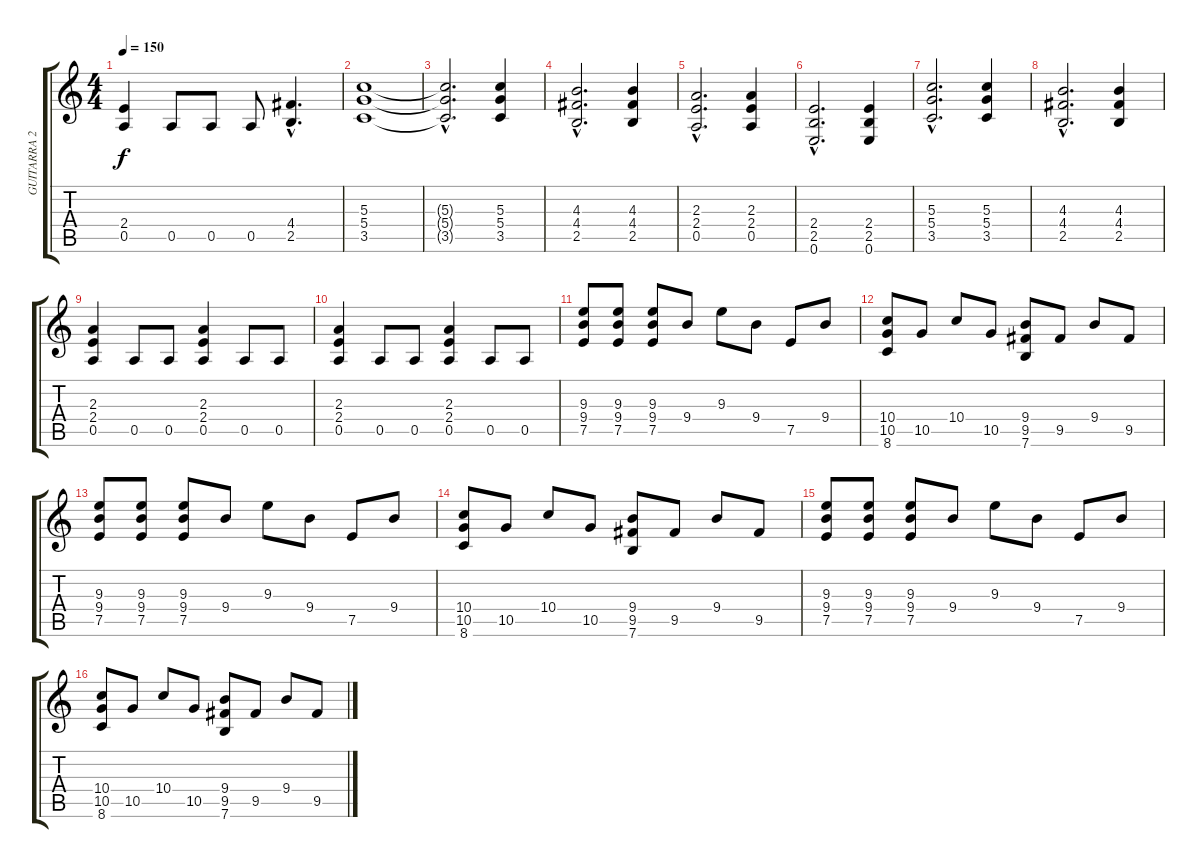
\track ("GUITARRA 2" "GUITARRA 2") {instrument distortionguitar}
\staff {score tabs}
\tuning (E4 B3 G3 D3 A2 E2) {hide}
\ts (4 4)
\tempo 150
\clef g2
\ks c
(2.4 0.5).4{dy f} 0.5.8 0.5.8 0.5.8 (4.4{hac} 2.5{hac}).4{d} |
(5.3 5.4 3.5).1 |
(5.3{hac t} 5.4{hac t} 3.5{hac t}).2{d} (5.3 5.4 3.5).4 |
(4.3{hac} 4.4{hac} 2.5{hac}).2{d} (4.3 4.4 2.5).4 |
(2.3{hac} 2.4{hac} 0.5{hac}).2{d} (2.3 2.4 0.5).4 |
(2.4{hac} 2.5{hac} 0.6{hac}).2{d} (2.4 2.5 0.6).4 |
(5.3{hac} 5.4{hac} 3.5{hac}).2{d} (5.3 5.4 3.5).4 |
(4.3{hac} 4.4{hac} 2.5{hac}).2{d} (4.3 4.4 2.5).4 |
(2.3 2.4 0.5).4 0.5.8 0.5.8 (2.3 2.4 0.5).4 0.5.8 0.5.8 |
(2.3 2.4 0.5).4 0.5.8 0.5.8 (2.3 2.4 0.5).4 0.5.8 0.5.8 |
(9.3 9.4 7.5).8 (9.3 9.4 7.5).8 (9.3 9.4 7.5).8 9.4.8 9.3.8 9.4.8 7.5.8 9.4.8 |
(10.4 10.5 8.6).8 10.5.8 10.4.8 10.5.8 (9.4 9.5 7.6).8 9.5.8 9.4.8 9.5.8 |
(9.3 9.4 7.5).8 (9.3 9.4 7.5).8 (9.3 9.4 7.5).8 9.4.8 9.3.8 9.4.8 7.5.8 9.4.8 |
(10.4 10.5 8.6).8 10.5.8 10.4.8 10.5.8 (9.4 9.5 7.6).8 9.5.8 9.4.8 9.5.8 |
(9.3 9.4 7.5).8 (9.3 9.4 7.5).8 (9.3 9.4 7.5).8 9.4.8 9.3.8 9.4.8 7.5.8 9.4.8 |
(10.4 10.5 8.6).8 10.5.8 10.4.8 10.5.8 (9.4 9.5 7.6).8 9.5.8 9.4.8 9.5.8
